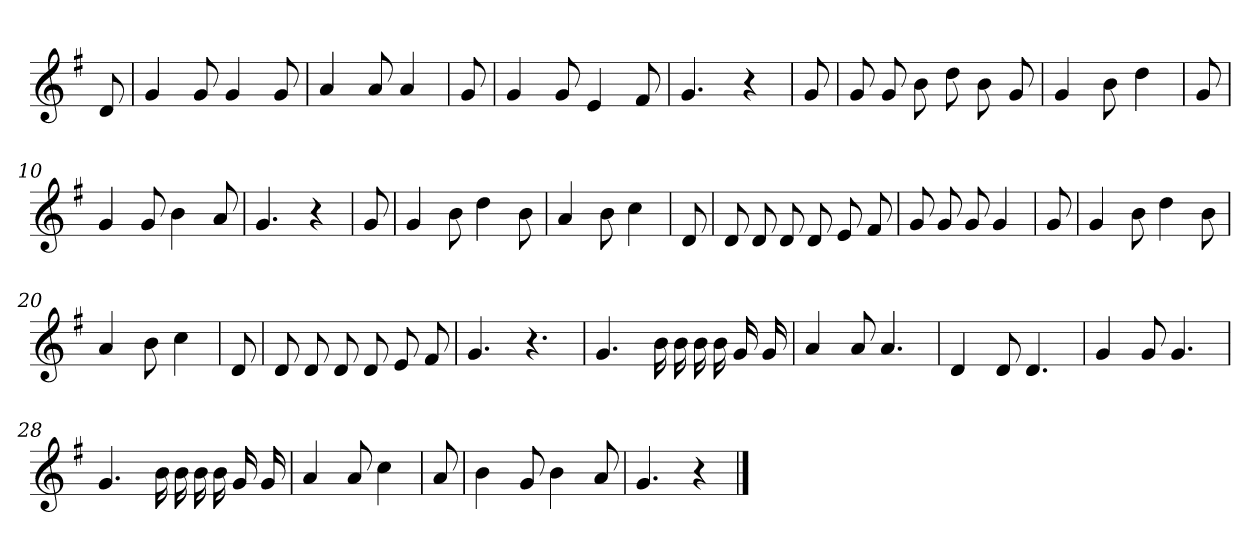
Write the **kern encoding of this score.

**kern
*part1
*staff1
*clefG2
*k[f#]
*G:
=
8d
=1
4g
8g
4g
8g
=2
4a
8a
4a
=3
8g
=4
4g
8g
4e
8f#
=5
4.g
4r
=6
8g
=7
8g
8g
8b
8dd
8b
8g
=8
4g
8b
4dd
=9
8g
=10
4g
8g
4b
8a
=11
4.g
4r
=12
8g
=13
4g
8b
4dd
8b
=14
4a
8b
4cc
=15
8d
=16
8d
8d
8d
8d
8e
8f#
=17
8g
8g
8g
4g
=18
8g
=19
4g
8b
4dd
8b
=20
4a
8b
4cc
=21
8d
=22
8d
8d
8d
8d
8e
8f#
=23
4.g
4.r
=24
4.g
16b
16b
16b
16b
16g
16g
=25
4a
8a
4.a
=26
4d
8d
4.d
=27
4g
8g
4.g
=28
4.g
16b
16b
16b
16b
16g
16g
=29
4a
8a
4cc
=30
8a
=31
4b
8g
4b
8a
=32
4.g
4r
==
*-
